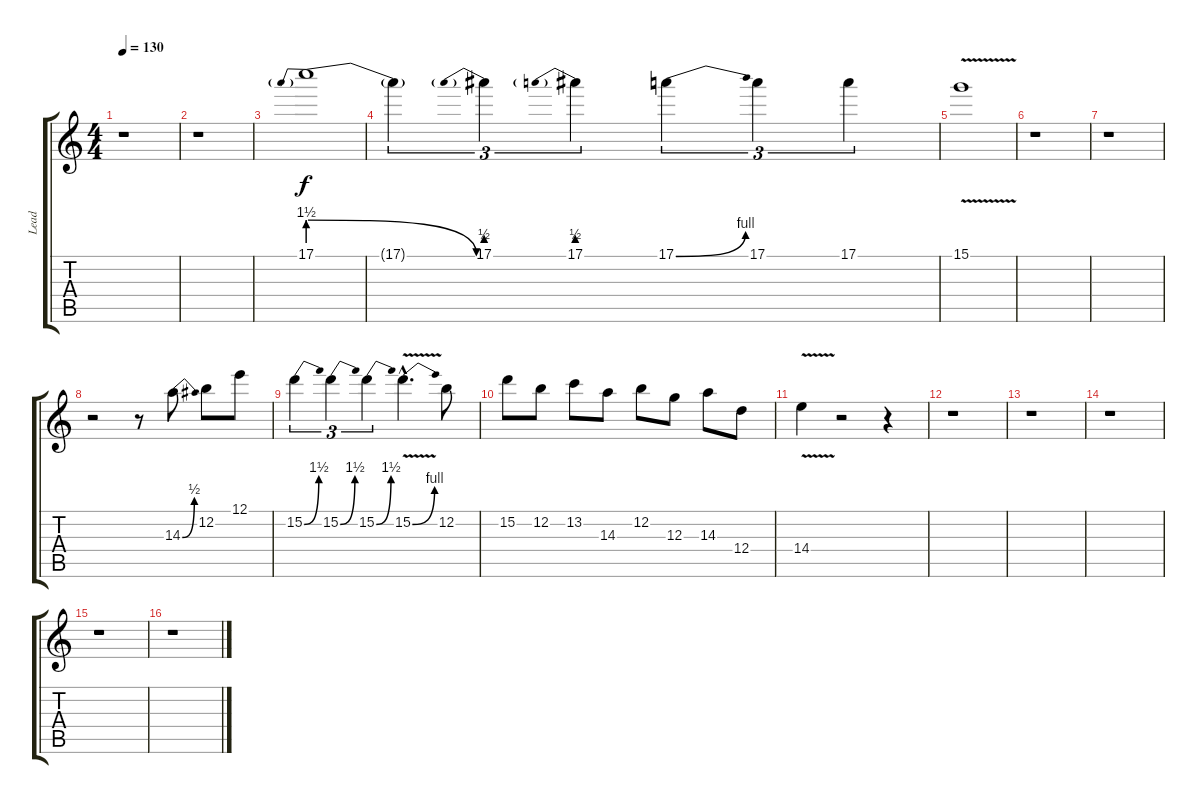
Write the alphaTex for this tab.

\track ("Lead" "Lead") {instrument overdrivenguitar}
\staff {score tabs}
\tuning (E4 B3 G3 D3 A2 E2) {hide}
\ts (4 4)
\tempo 130
\clef g2
\ks c
r.1{dy f} |
r.1 |
17.1{be (prebendrelease 0 6 60 0)}.1 |
17.1{t}.4{tu (3 2)} 17.1{be (prebend 0 2 60 2)}.4{tu (3 2)} 17.1{be (prebend 0 2 60 2)}.4{tu (3 2)} 17.1{be (bend 0 0 60 4)}.4{tu (3 2)} 17.1.4{tu (3 2)} 17.1.4{tu (3 2)} |
15.1{v}.1 |
r.1 |
r.1 |
r.2 r.8 14.3{be (bend 0 0 60 2)}.8 12.2.8 12.1.8 |
15.2{be (bend 0 0 60 6)}.4{tu (3 2)} 15.2{be (bend 0 0 60 6)}.4{tu (3 2)} 15.2{be (bend 0 0 60 6)}.4{tu (3 2)} 15.2{be (bend 0 0 60 4) v hac}.4{d} 12.2.8 |
15.2.8 12.2.8 13.2.8 14.3.8 12.2.8 12.3.8 14.3.8 12.4.8 |
14.4{v}.4 r.2 r.4 |
r.1 |
r.1 |
r.1 |
r.1 |
r.1
